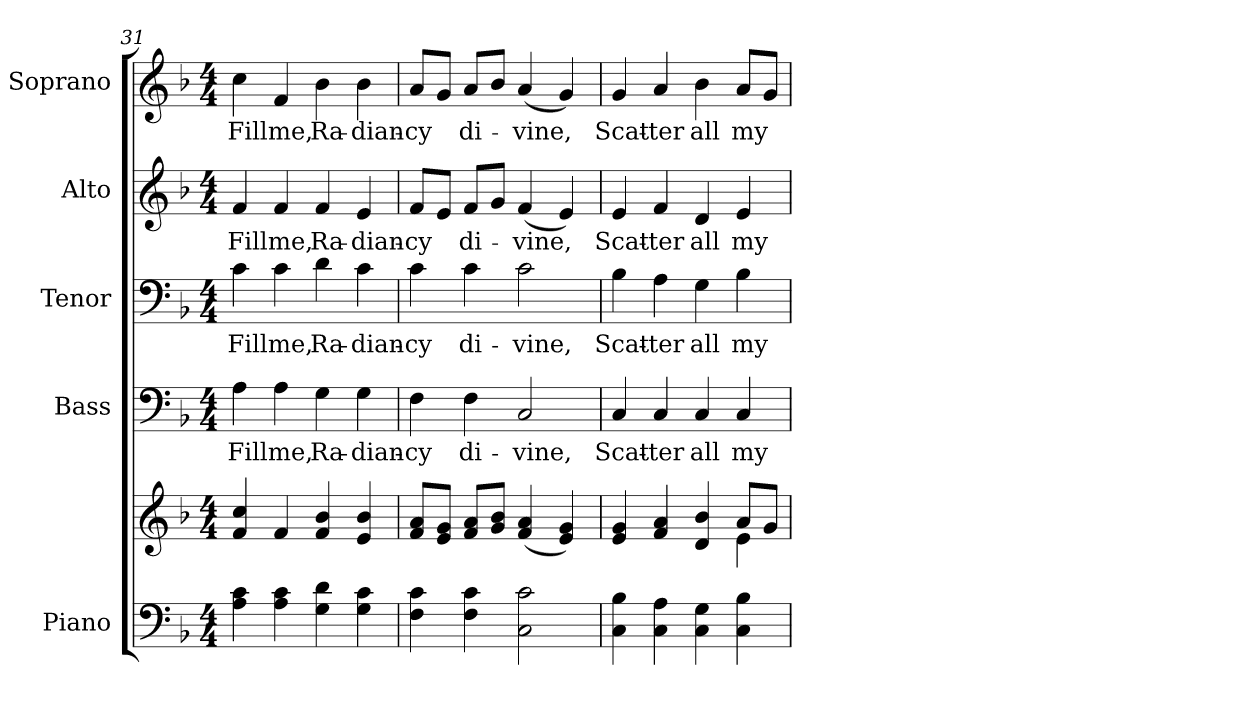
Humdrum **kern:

**kern	**kern	**kern	**text	**kern	**text	**kern	**text	**kern	**text
*part5	*part5	*part4	*part4	*part3	*part3	*part2	*part2	*part1	*part1
*staff6	*staff5	*staff4	*staff4	*staff3	*staff3	*staff2	*staff2	*staff1	*staff1
*I"Piano	*	*I"Bass	*	*I"Tenor	*	*I"Alto	*	*I"Soprano	*
*I'Pno.	*	*I'B.	*	*I'T.	*	*I'A.	*	*I'S.	*
*clefF4	*clefG2	*clefF4	*	*clefF4	*	*clefG2	*	*clefG2	*
*k[b-]	*k[b-]	*k[b-]	*	*k[b-]	*	*k[b-]	*	*k[b-]	*
*F:	*F:	*F:	*	*F:	*	*F:	*	*F:	*
*M4/4	*M4/4	*M4/4	*	*M4/4	*	*M4/4	*	*M4/4	*
=31	=31	=31	=31	=31	=31	=31	=31	=31	=31
!	!	!	!LO:LY:b:color=#000000	!	!	!	!	!	!
!	!	!	!	!	!LO:LY:b:color=#000000	!	!	!	!
!	!	!	!	!	!	!	!LO:LY:b:color=#000000	!	!
!	!	!	!	!	!	!	!	!	!LO:LY:b:color=#000000
4Ai\ 4ci	4fi/ 4cci	4Ai\	Fill	4ci\	Fill	4fi/	Fill	4cci\	Fill
!	!	!	!LO:LY:b:color=#000000	!	!	!	!	!	!
!	!	!	!	!	!LO:LY:b:color=#000000	!	!	!	!
!	!	!	!	!	!	!	!LO:LY:b:color=#000000	!	!
!	!	!	!	!	!	!	!	!	!LO:LY:b:color=#000000
4Ai\ 4ci	4fi/	4Ai\	me,	4ci\	me,	4fi/	me,	4fi/	me,
!	!	!	!LO:LY:b:color=#000000	!	!	!	!	!	!
!	!	!	!	!	!LO:LY:b:color=#000000	!	!	!	!
!	!	!	!	!	!	!	!LO:LY:b:color=#000000	!	!
!	!	!	!	!	!	!	!	!	!LO:LY:b:color=#000000
4Gi\ 4di	4fi/ 4b-i	4Gi\	Ra-	4di\	Ra-	4fi/	Ra-	4b-i\	Ra-
!	!	!	!LO:LY:b:color=#000000	!	!	!	!	!	!
!	!	!	!	!	!LO:LY:b:color=#000000	!	!	!	!
!	!	!	!	!	!	!	!LO:LY:b:color=#000000	!	!
!	!	!	!	!	!	!	!	!	!LO:LY:b:color=#000000
4Gi\ 4ci	4ei/ 4b-i	4Gi\	-dian-	4ci\	-dian-	4ei/	-dian-	4b-i\	-dian-
!!LO:PB:g=z
=32	=32	=32	=32	=32	=32	=32	=32	=32	=32
!	!	!	!LO:LY:b:color=#000000	!	!	!	!	!	!
!	!	!	!	!	!LO:LY:b:color=#000000	!	!	!	!
!	!	!	!	!	!	!	!LO:LY:b:color=#000000	!	!
!	!	!	!	!	!	!	!	!	!LO:LY:b:color=#000000
4Fi\ 4ci	8fi/ 8aiL	4Fi\	-cy	4ci\	-cy	8fi/L	-cy	8ai/L	-cy
.	8ei/ 8giJ	.	.	.	.	8ei/J	.	8gi/J	.
!	!	!	!LO:LY:b:color=#000000	!	!	!	!	!	!
!	!	!	!	!	!LO:LY:b:color=#000000	!	!	!	!
!	!	!	!	!	!	!	!LO:LY:b:color=#000000	!	!
!	!	!	!	!	!	!	!	!	!LO:LY:b:color=#000000
4Fi\ 4ci	8fi/ 8aiL	4Fi\	di-	4ci\	di-	8fi/L	di-	8ai/L	di-
.	8gi/ 8b-iJ	.	.	.	.	8gi/J	.	8b-i/J	.
!	!	!	!LO:LY:b:color=#000000	!	!	!	!	!	!
!	!	!	!	!	!LO:LY:b:color=#000000	!	!	!	!
!	!	!	!	!	!	!	!LO:LY:b:color=#000000	!	!
!	!	!	!	!	!	!	!	!	!LO:LY:b:color=#000000
2Ci\ 2ci	(4fi/ 4ai	2Ci/	-vine,	2ci\	-vine,	(4fi/	-vine,	(4ai/	-vine,
.	4ei/ 4gi)	.	.	.	.	4ei/)	.	4gi/)	.
=33	=33	=33	=33	=33	=33	=33	=33	=33	=33
*	*^	*	*	*	*	*	*	*	*
!	!	!	!	!LO:LY:b:color=#000000	!	!	!	!	!	!
!	!	!	!	!	!	!LO:LY:b:color=#000000	!	!	!	!
!	!	!	!	!	!	!	!	!LO:LY:b:color=#000000	!	!
!	!	!	!	!	!	!	!	!	!	!LO:LY:b:color=#000000
4Ci\ 4B-i	4ei/ 4gi	2ryy	4Ci/	Scat-	4B-i\	Scat-	4ei/	Scat-	4gi/	Scat-
!	!	!	!	!LO:LY:b:color=#000000	!	!	!	!	!	!
!	!	!	!	!	!	!LO:LY:b:color=#000000	!	!	!	!
!	!	!	!	!	!	!	!	!LO:LY:b:color=#000000	!	!
!	!	!	!	!	!	!	!	!	!	!LO:LY:b:color=#000000
4Ci\ 4Ai	4fi/ 4ai	.	4Ci/	-ter	4Ai\	-ter	4fi/	-ter	4ai/	-ter
!	!	!	!	!LO:LY:b:color=#000000	!	!	!	!	!	!
!	!	!	!	!	!	!LO:LY:b:color=#000000	!	!	!	!
!	!	!	!	!	!	!	!	!LO:LY:b:color=#000000	!	!
!	!	!	!	!	!	!	!	!	!	!LO:LY:b:color=#000000
4Ci\ 4Gi	4di/ 4b-i	4ryy	4Ci/	all	4Gi\	all	4di/	all	4b-i\	all
!	!	!	!	!LO:LY:b:color=#000000	!	!	!	!	!	!
!	!	!	!	!	!	!LO:LY:b:color=#000000	!	!	!	!
!	!	!	!	!	!	!	!	!LO:LY:b:color=#000000	!	!
!	!	!	!	!	!	!	!	!	!	!LO:LY:b:color=#000000
4Ci\ 4B-i	8ai/L	4ei\	4Ci/	my	4B-i\	my	4ei/	my	8ai/L	my
.	8gi/J	.	.	.	.	.	.	.	8gi/J	.
*	*v	*v	*	*	*	*	*	*	*	*
=	=	=	=	=	=	=	=	=	=
*-	*-	*-	*-	*-	*-	*-	*-	*-	*-
